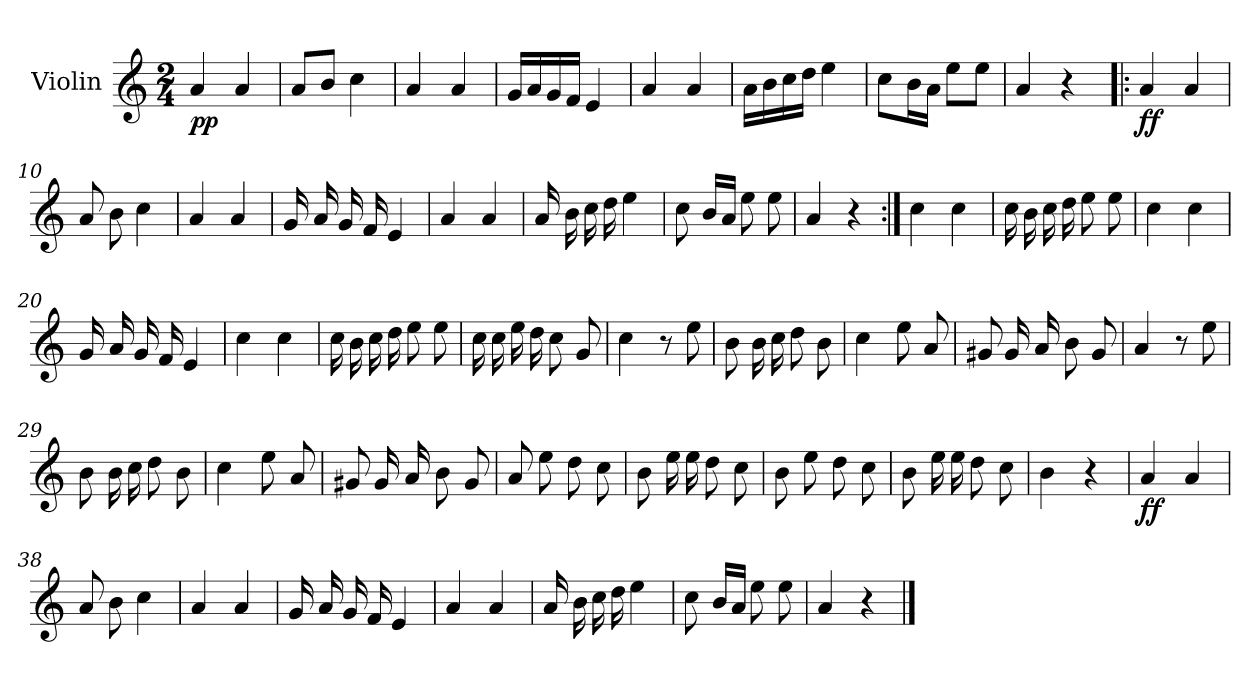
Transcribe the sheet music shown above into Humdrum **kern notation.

**kern	**dynam
*part1	*part1
*staff1	*staff1
*I"Violin	*
*I'Vln.	*
*clefG2	*
*k[]	*
*M2/4	*
=1	=1
!	!LO:DY:b
4a/	pp
4a/	.
=2	=2
8a/L	.
8b/J	.
4cc\	.
=3	=3
4a/	.
4a/	.
=4	=4
16g/LL	.
16a/	.
16g/	.
16f/JJ	.
4e/	.
=5	=5
4a/	.
4a/	.
=6	=6
16a\LL	.
16b\	.
16cc\	.
16dd\JJ	.
4ee\	.
=7	=7
8cc\L	.
16b\L	.
16a\JJ	.
8ee\L	.
8ee\J	.
=8	=8
4a/	.
4r	.
!!LO:LB:g=z
=9!|:	=9!|:
!	!LO:DY:b
4a/	ff
4a/	.
=10	=10
8a/	.
8b\	.
4cc\	.
=11	=11
4a/	.
4a/	.
=12	=12
16g/	.
16a/	.
16g/	.
16f/	.
4e/	.
=13	=13
4a/	.
4a/	.
=14	=14
16a/	.
16b\	.
16cc\	.
16dd\	.
4ee\	.
=15	=15
8cc\	.
16b/LL	.
16a/JJ	.
8ee\	.
8ee\	.
=16	=16
4a/	.
4r	.
!!LO:LB:g=z
=17:|!	=17:|!
4cc\	.
4cc\	.
=18	=18
16cc\	.
16b\	.
16cc\	.
16dd\	.
8ee\	.
8ee\	.
=19	=19
4cc\	.
4cc\	.
=20	=20
16g/	.
16a/	.
16g/	.
16f/	.
4e/	.
=21	=21
4cc\	.
4cc\	.
=22	=22
16cc\	.
16b\	.
16cc\	.
16dd\	.
8ee\	.
8ee\	.
=23	=23
16cc\	.
16cc\	.
16ee\	.
16dd\	.
8cc\	.
8g/	.
=24	=24
4cc\	.
8r	.
8ee\	.
!!LO:LB:g=z
=25	=25
8b\	.
16b\	.
16cc\	.
8dd\	.
8b\	.
=26	=26
4cc\	.
8ee\	.
8a/	.
=27	=27
8g#X/	.
16g#/	.
16a/	.
8b\	.
8g#/	.
=28	=28
4a/	.
8r	.
8ee\	.
=29	=29
8b\	.
16b\	.
16cc\	.
8dd\	.
8b\	.
=30	=30
4cc\	.
8ee\	.
8a/	.
=31	=31
8g#X/	.
16g#/	.
16a/	.
8b\	.
8g#/	.
!!LO:LB:g=z
=32	=32
8a/	.
8ee\	.
8dd\	.
8cc\	.
=33	=33
8b\	.
16ee\	.
16ee\	.
8dd\	.
8cc\	.
=34	=34
8b\	.
8ee\	.
8dd\	.
8cc\	.
=35	=35
8b\	.
16ee\	.
16ee\	.
8dd\	.
8cc\	.
=36	=36
4b\	.
4r	.
=37	=37
!	!LO:DY:b
4a/	ff
4a/	.
=38	=38
8a/	.
8b\	.
4cc\	.
=39	=39
4a/	.
4a/	.
!!LO:LB:g=z
=40	=40
16g/	.
16a/	.
16g/	.
16f/	.
4e/	.
=41	=41
4a/	.
4a/	.
=42	=42
16a/	.
16b\	.
16cc\	.
16dd\	.
4ee\	.
=43	=43
8cc\	.
16b/LL	.
16a/JJ	.
8ee\	.
8ee\	.
=44	=44
4a/	.
4r	.
==	==
*-	*-
